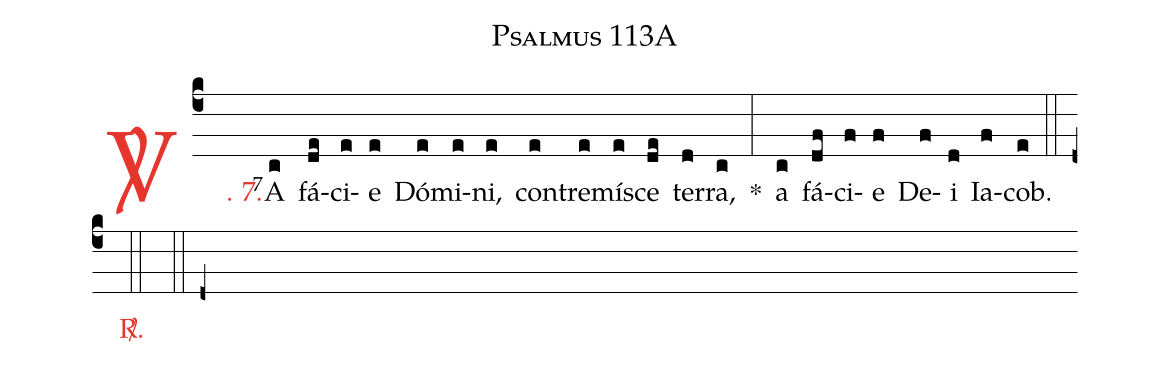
name: Psalmus 113A;
%%
(c4)

<c><sp>V/</sp>. 7.</c>() <v>\VSup{7}</v>A(c) fá(de)ci(e)e(e) Dó(e)mi(e)ni,(e) con(e)tre(e)mí(e)sce(de) ter(d)ra,(c) *(:) a(c) fá(df)ci(f)e(f) De(f)i(d) Ia(f)cob.(e)

(::)

<c><sp>R/</sp>.</c>(::)

(::)

(d+)
